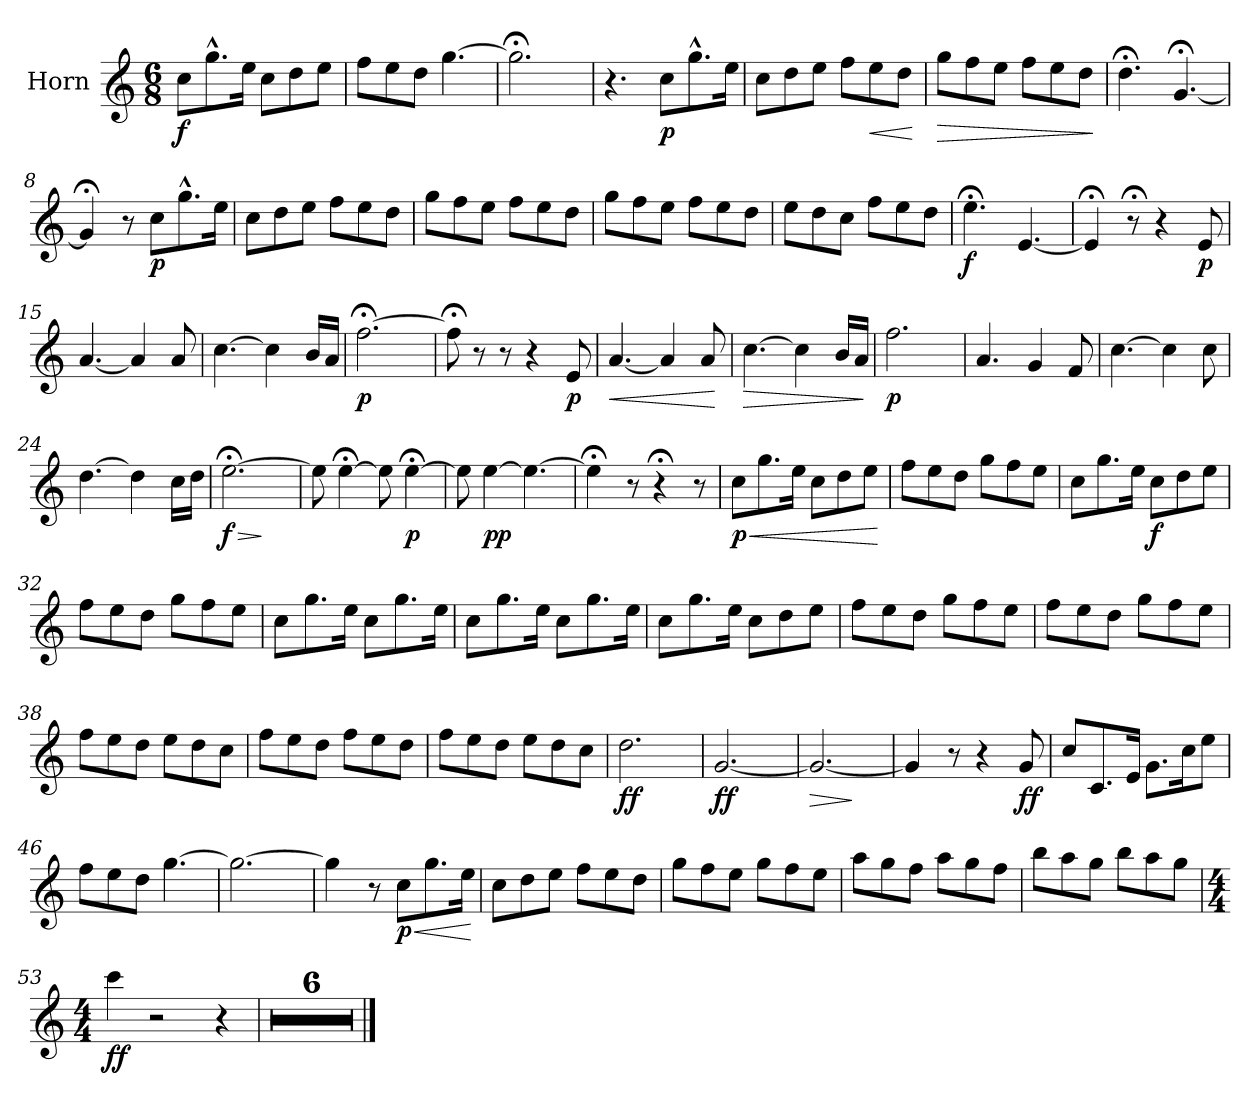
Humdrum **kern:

**kern	**dynam
*part1	*part1
*staff1	*staff1
*I"Horn	*
*I'Hn.	*
*clefG2	*
*ITrd4c7	*
*k[b-]	*
*M6/8	*
=1	=1
!	!LO:DY:b
8f\L	f
8.cc^^\	.
16a\Jk	.
8f\L	.
8g\	.
8a\J	.
=2	=2
8b-\L	.
8a\	.
8g\J	.
[4.cc\	.
=3	=3
2.cc;<\]	.
=4	=4
4.r	.
!	!LO:DY:b
8f\L	p
8.cc^^\	.
16a\Jk	.
=5	=5
8f\L	.
8g\	.
8a\J	.
8b-\L	.
!	!LO:HP:b
8a\	<
8g\J	.
.	[
=6	=6
!	!LO:HP:b
8cc\L	>
8b-\	.
8a\J	.
8b-\L	.
8a\	.
8g\J	.
.	]
=7	=7
4.g;<\	.
[4.c;</	.
=8	=8
4c;</]	.
8r	.
!	!LO:DY:b
8f\L	p
8.cc^^\	.
16a\Jk	.
!!LO:LB:g=z
=9	=9
8f\L	.
8g\	.
8a\J	.
8b-\L	.
8a\	.
8g\J	.
=10	=10
8cc\L	.
8b-\	.
8a\J	.
8b-\L	.
8a\	.
8g\J	.
=11	=11
8cc\L	.
8b-\	.
8a\J	.
8b-\L	.
8a\	.
8g\J	.
=12	=12
8a\L	.
8g\	.
8f\J	.
8b-\L	.
8a\	.
8g\J	.
=13	=13
!	!LO:DY:b
4.a;<\	f
[4.A/	.
=14	=14
4A;</]	.
8r;<	.
4r	.
!	!LO:DY:b
8A/	p
=15	=15
[4.d/	.
4d/]	.
8d/	.
=16	=16
[4.f\	.
4f\]	.
16e/LL	.
16d/JJ	.
=17	=17
!	!LO:DY:b
[2.b-;<\	p
!!LO:LB:g=z
=18	=18
8b-;<\]	.
8r	.
8r	.
4r	.
!	!LO:DY:b
8A/	p
=19	=19
!	!LO:HP:b
[4.d/	<
4d/]	.
8d/	.
.	[
=20	=20
!	!LO:HP:b
[4.f\	>
4f\]	.
16e/LL	.
16d/JJ	.
.	]
=21	=21
!	!LO:DY:b
2.b-\	p
=22	=22
4.d/	.
4c/	.
8B-/	.
=23	=23
[4.f\	.
4f\]	.
8f\	.
=24	=24
[4.g\	.
4g\]	.
16f\LL	.
16g\JJ	.
=25	=25
!	!LO:HP:b
!	!LO:DY:n=1:b
[2.a;<\	> f
.	]
=26	=26
8a\]	.
[4a;<\	.
8a\]	.
!	!LO:DY:b
[4a;<\	p
=27	=27
8a\]	.
!	!LO:DY:b
[4a\	pp
4.a\_	.
!!LO:PB:g=z
=28	=28
4a;<\]	.
8r	.
4r;<	.
8r	.
=29	=29
!	!LO:HP:b
!	!LO:DY:n=1:b
8f\L	< p
8.cc\	.
16a\Jk	.
8f\L	.
8g\	.
8a\J	.
.	[
=30	=30
8b-\L	.
8a\	.
8g\J	.
8cc\L	.
8b-\	.
8a\J	.
=31	=31
8f\L	.
8.cc\	.
16a\Jk	.
!	!LO:DY:b
8f\L	f
8g\	.
8a\J	.
=32	=32
8b-\L	.
8a\	.
8g\J	.
8cc\L	.
8b-\	.
8a\J	.
=33	=33
8f\L	.
8.cc\	.
16a\Jk	.
8f\L	.
8.cc\	.
16a\Jk	.
=34	=34
8f\L	.
8.cc\	.
16a\Jk	.
8f\L	.
8.cc\	.
16a\Jk	.
!!LO:PB:g=z
=35	=35
8f\L	.
8.cc\	.
16a\Jk	.
8f\L	.
8g\	.
8a\J	.
=36	=36
8b-\L	.
8a\	.
8g\J	.
8cc\L	.
8b-\	.
8a\J	.
=37	=37
8b-\L	.
8a\	.
8g\J	.
8cc\L	.
8b-\	.
8a\J	.
=38	=38
8b-\L	.
8a\	.
8g\J	.
8a\L	.
8g\	.
8f\J	.
=39	=39
8b-\L	.
8a\	.
8g\J	.
8b-\L	.
8a\	.
8g\J	.
=40	=40
8b-\L	.
8a\	.
8g\J	.
8a\L	.
8g\	.
8f\J	.
=41	=41
!	!LO:DY:b
2.g\	ff
=42	=42
!	!LO:DY:b
[2.c/	ff
=43	=43
!	!LO:HP:b
2.c/_	>
.	]
!!LO:PB:g=z
=44	=44
4c/]	.
8r	.
4r	.
!	!LO:DY:b
8c/	ff
=45	=45
8f/L	.
8.F/	.
16A/Jk	.
8.c\L	.
16f\K	.
8a\J	.
=46	=46
8b-\L	.
8a\	.
8g\J	.
[4.cc\	.
=47	=47
2.cc\_	.
=48	=48
4cc\]	.
8r	.
!	!LO:HP:b
!	!LO:DY:n=1:b
8f\L	< p
8.cc\	.
16a\Jk	.
.	[
=49	=49
8f\L	.
8g\	.
8a\J	.
8b-\L	.
8a\	.
8g\J	.
=50	=50
8cc\L	.
8b-\	.
8a\J	.
8cc\L	.
8b-\	.
8a\J	.
=51	=51
8dd\L	.
8cc\	.
8b-\J	.
8dd\L	.
8cc\	.
8b-\J	.
!!LO:LB:g=z
=52	=52
8ee\L	.
8dd\	.
8cc\J	.
8ee\L	.
8dd\	.
8cc\J	.
=53	=53
*M4/4	*
!	!LO:DY:b
4ff\	ff
2r	.
4r	.
=54	=54
1r	.
=55	=55
1r	.
=56	=56
1r	.
=57	=57
1r	.
=58	=58
1r	.
=59	=59
1r	.
==	==
*-	*-
